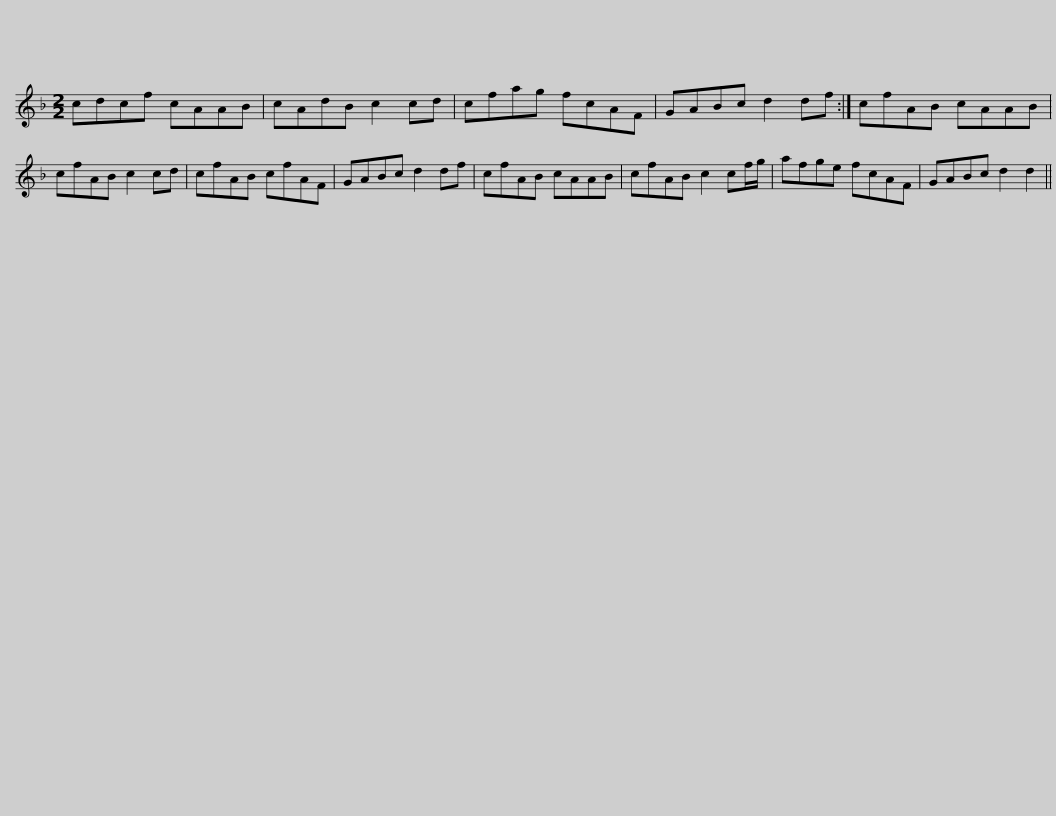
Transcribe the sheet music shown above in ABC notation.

X:1
L:1/8
M:2/2
I:linebreak $
K:F
V:1 treble
V:1
 cdcf cAAB | cAdB c2 cd | cfag fcAF | GABc d2 df :| cfAB cAAB |$ %5
 cfAB c2 cd | cfAB cfAF | GABc d2 df | cfAB cAAB | cfAB c2 cf/g/ | %10
 afge fcAF |$ GABc d2 d2 || %12
